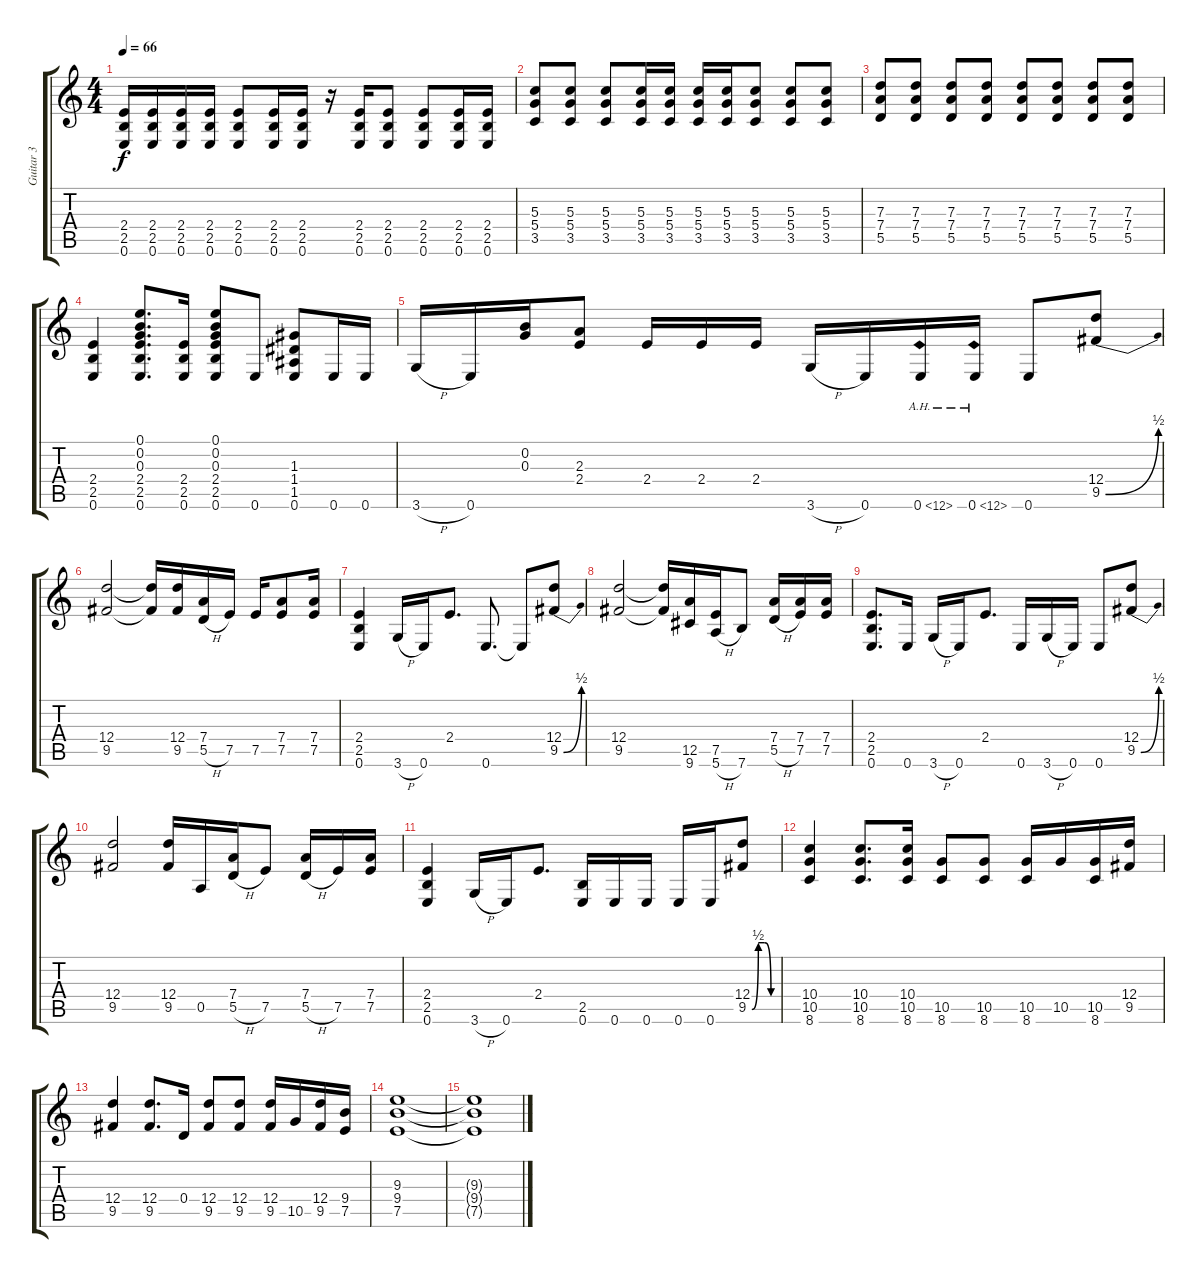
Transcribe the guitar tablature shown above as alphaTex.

\track ("Guitar 3" "Guitar 3") {instrument overdrivenguitar}
\staff {score tabs}
\tuning (E4 B3 G3 D3 A2 E2) {hide}
\ts (4 4)
\tempo 66
\clef g2
\ks c
(2.4 2.5 0.6).16{dy f} (2.4 2.5 0.6).16 (2.4 2.5 0.6).16 (2.4 2.5 0.6).16 (2.4 2.5 0.6).8 (2.4 2.5 0.6).16 (2.4 2.5 0.6).16 r.16 (2.4 2.5 0.6).16 (2.4 2.5 0.6).8 (2.4 2.5 0.6).8 (2.4 2.5 0.6).16 (2.4 2.5 0.6).16 |
(5.3 5.4 3.5).8 (5.3 5.4 3.5).8 (5.3 5.4 3.5).8 (5.3 5.4 3.5).16 (5.3 5.4 3.5).16 (5.3 5.4 3.5).16 (5.3 5.4 3.5).16 (5.3 5.4 3.5).8 (5.3 5.4 3.5).8 (5.3 5.4 3.5).8 |
(7.3 7.4 5.5).8 (7.3 7.4 5.5).8 (7.3 7.4 5.5).8 (7.3 7.4 5.5).8 (7.3 7.4 5.5).8 (7.3 7.4 5.5).8 (7.3 7.4 5.5).8 (7.3 7.4 5.5).8 |
(2.4 2.5 0.6).4 (0.1 0.2 0.3 2.4 2.5 0.6).8{d} (2.4 2.5 0.6).16 (0.1 0.2 0.3 2.4 2.5 0.6).8 0.6.8 (1.3 1.4 1.5 0.6).8 0.6.16 0.6.16 |
3.6{h}.16 0.6.16 (0.2 0.3).16 (2.3 2.4).8 2.4.16 2.4.16 2.4.16 3.6{h}.16 0.6.16 0.6{ah 12}.16 0.6{ah 12}.16 0.6.8 (12.4 9.5{be (bend 0 0 60 2)}).8 |
(12.4 9.5).2 (12.4{t} 9.5{t}).16 (12.4 9.5).16 (7.4 5.5{h}).16 7.5.16 7.5.16 (7.4 7.5).8 (7.4 7.5).16 |
(2.4 2.5 0.6).4 3.6{h}.16 0.6.16 2.4.8{d} 0.6.8{d} 0.6{t}.8 (12.4 9.5{be (bend 0 0 60 2)}).8 |
(12.4 9.5).2 (12.4{t} 9.5{t}).16 (12.5 9.6).16 (7.5 5.6{h}).16 7.6.8 (7.4 5.5{h}).16 (7.4 7.5).16 (7.4 7.5).16 |
(2.4 2.5 0.6).8{d} 0.6.16 3.6{h}.16 0.6.16 2.4.8{d} 0.6.16 3.6{h}.16 0.6.16 0.6.8 (12.4 9.5{be (bend 0 0 60 2)}).8 |
(12.4 9.5).2 (12.4 9.5).16 0.5.16 (7.4 5.5{h}).16 7.5.8 (7.4 5.5{h}).16 7.5.16 (7.4 7.5).16 |
(2.4 2.5 0.6).4 3.6{h}.16 0.6.16 2.4.8{d} (2.5 0.6).16 0.6.16 0.6.16 0.6.16 0.6.16 (12.4 9.5{be (custom 0 0 15 2 30 2 45 0 60 0)}).8 |
(10.4 10.5 8.6).4 (10.4 10.5 8.6).8{d} (10.4 10.5 8.6).16 (10.5 8.6).8 (10.5 8.6).8 (10.5 8.6).16 10.5.16 (10.5 8.6).16 (12.4 9.5).16 |
(12.4 9.5).4 (12.4 9.5).8{d} 0.4.16 (12.4 9.5).8 (12.4 9.5).8 (12.4 9.5).16 10.5.16 (12.4 9.5).16 (9.4 7.5).16 |
(9.3 9.4 7.5).1 |
(9.3{t} 9.4{t} 7.5{t}).1
